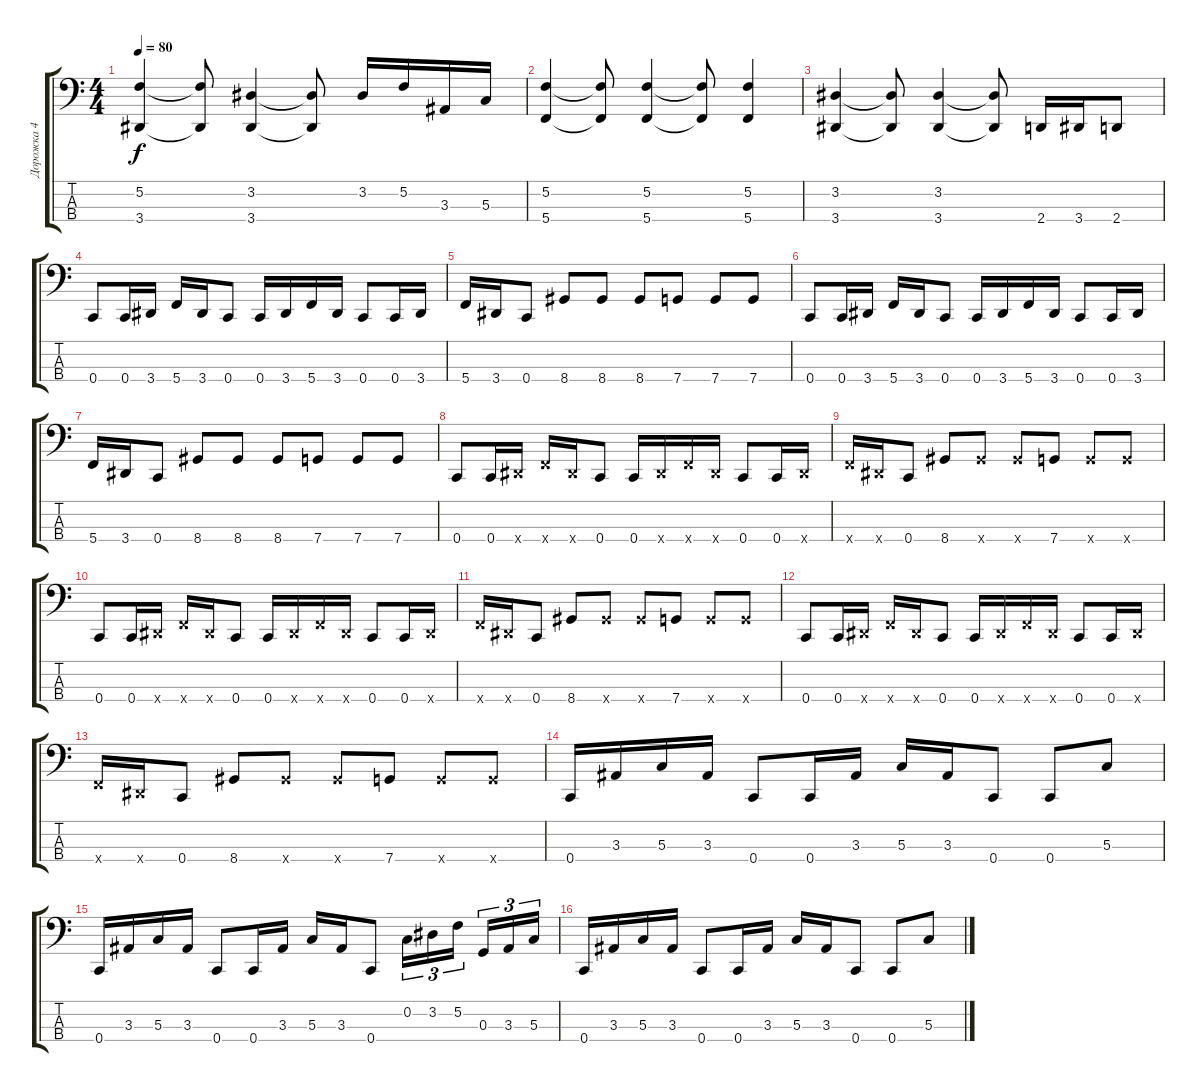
\track ("Дорожка 4" "Дорожка 4") {instrument electricbasspick}
\staff {score tabs}
\tuning (F2 C2 G1 C1) {hide}
\ts (4 4)
\tempo 80
\clef f4
\ks c
(5.2 3.4).4{dy f} (5.2{t} 3.4{t}).8 (3.2 3.4).4 (3.2{t} 3.4{t}).8 3.2.16 5.2.16 3.3.16 5.3.16 |
(5.2 5.4).4 (5.2{t} 5.4{t}).8 (5.2 5.4).4 (5.2{t} 5.4{t}).8 (5.2 5.4).4 |
(3.2 3.4).4 (3.2{t} 3.4{t}).8 (3.2 3.4).4 (3.2{t} 3.4{t}).8 2.4.16 3.4.16 2.4.8 |
0.4.8 0.4.16 3.4.16 5.4.16 3.4.16 0.4.8 0.4.16 3.4.16 5.4.16 3.4.16 0.4.8 0.4.16 3.4.16 |
5.4.16 3.4.16 0.4.8 8.4.8 8.4.8 8.4.8 7.4.8 7.4.8 7.4.8 |
0.4.8 0.4.16 3.4.16 5.4.16 3.4.16 0.4.8 0.4.16 3.4.16 5.4.16 3.4.16 0.4.8 0.4.16 3.4.16 |
5.4.16 3.4.16 0.4.8 8.4.8 8.4.8 8.4.8 7.4.8 7.4.8 7.4.8 |
0.4.8 0.4.16 3.4{x}.16 5.4{x}.16 3.4{x}.16 0.4.8 0.4.16 3.4{x}.16 5.4{x}.16 3.4{x}.16 0.4.8 0.4.16 3.4{x}.16 |
5.4{x}.16 3.4{x}.16 0.4.8 8.4.8 8.4{x}.8 8.4{x}.8 7.4.8 7.4{x}.8 7.4{x}.8 |
0.4.8 0.4.16 3.4{x}.16 5.4{x}.16 3.4{x}.16 0.4.8 0.4.16 3.4{x}.16 5.4{x}.16 3.4{x}.16 0.4.8 0.4.16 3.4{x}.16 |
5.4{x}.16 3.4{x}.16 0.4.8 8.4.8 8.4{x}.8 8.4{x}.8 7.4.8 7.4{x}.8 7.4{x}.8 |
0.4.8 0.4.16 3.4{x}.16 5.4{x}.16 3.4{x}.16 0.4.8 0.4.16 3.4{x}.16 5.4{x}.16 3.4{x}.16 0.4.8 0.4.16 3.4{x}.16 |
5.4{x}.16 3.4{x}.16 0.4.8 8.4.8 8.4{x}.8 8.4{x}.8 7.4.8 7.4{x}.8 7.4{x}.8 |
0.4.16 3.3.16 5.3.16 3.3.16 0.4.8 0.4.16 3.3.16 5.3.16 3.3.16 0.4.8 0.4.8 5.3.8 |
0.4.16 3.3.16 5.3.16 3.3.16 0.4.8 0.4.16 3.3.16 5.3.16 3.3.16 0.4.8 0.2.16{tu (3 2)} 3.2.16{tu (3 2)} 5.2.16{tu (3 2) beam splitsecondary} 0.3.16{tu (3 2)} 3.3.16{tu (3 2)} 5.3.16{tu (3 2)} |
0.4.16 3.3.16 5.3.16 3.3.16 0.4.8 0.4.16 3.3.16 5.3.16 3.3.16 0.4.8 0.4.8 5.3.8
